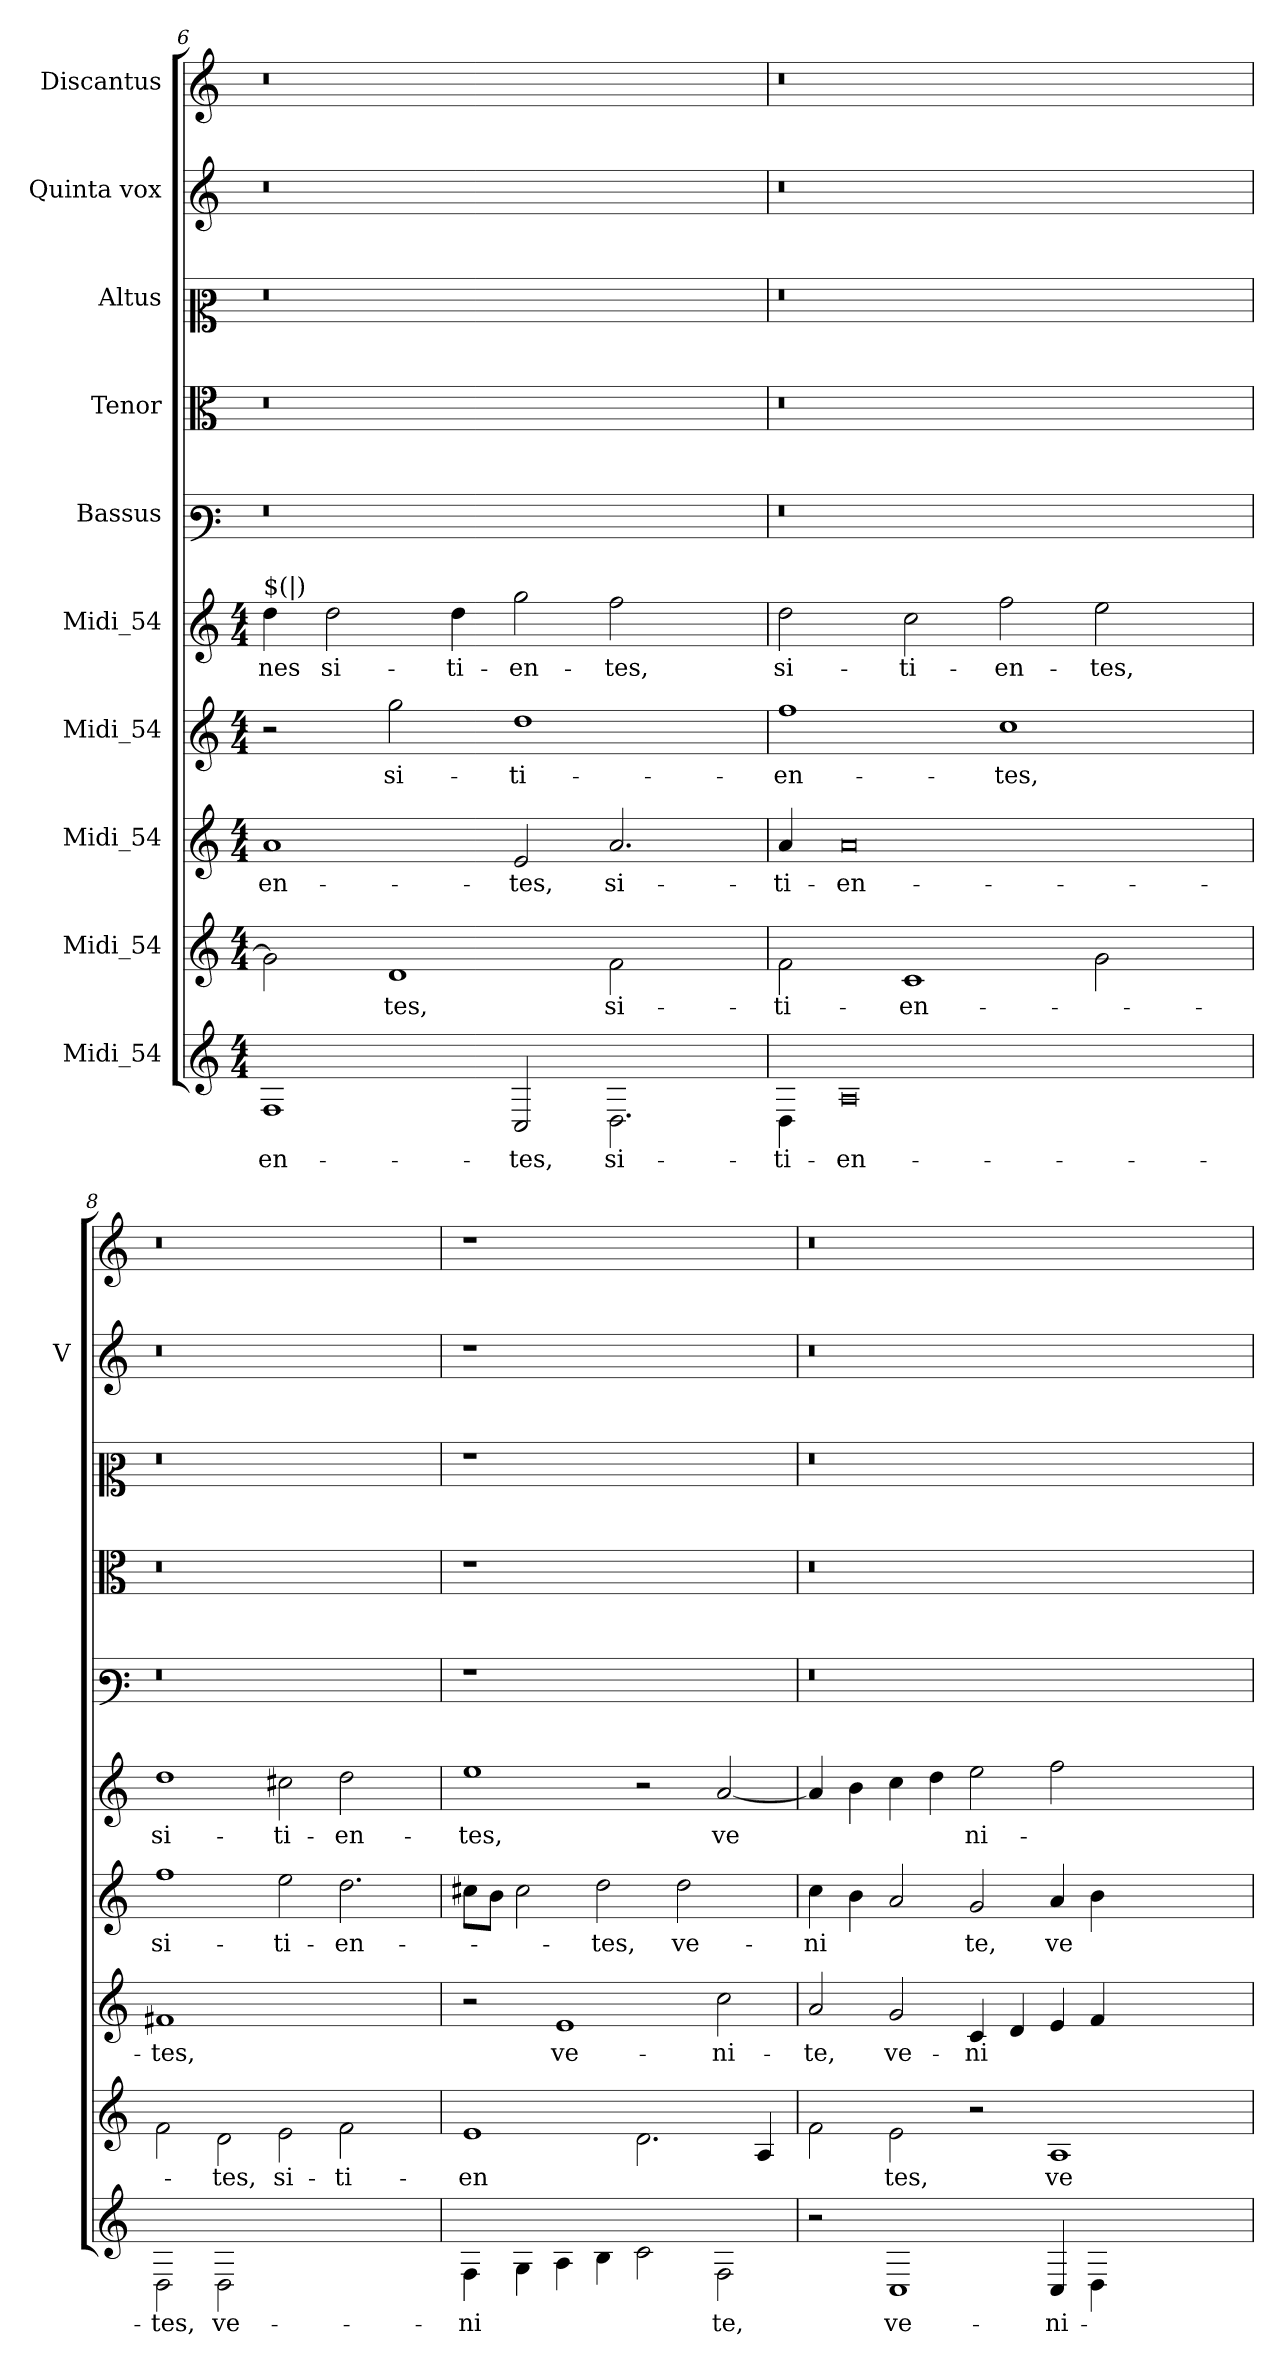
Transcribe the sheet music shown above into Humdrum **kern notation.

**kern	**text	**kern	**text	**kern	**text	**kern	**text	**kern	**text	**kern	**kern	**kern	**kern	**kern
*part10	*part10	*part9	*part9	*part8	*part8	*part7	*part7	*part6	*part6	*part5	*part4	*part3	*part2	*part1
*staff10	*staff10	*staff9	*staff9	*staff8	*staff8	*staff7	*staff7	*staff6	*staff6	*staff5	*staff4	*staff3	*staff2	*staff1
*I"Midi_54	*	*I"Midi_54	*	*I"Midi_54	*	*I"Midi_54	*	*I"Midi_54	*	*I"Bassus	*I"Tenor	*I"Altus	*I"Quinta vox	*I"Discantus
*	*	*	*	*	*	*	*	*	*	*	*	*	*I'V	*
!!LO:PB:g=z
*clefG2	*	*clefG2	*	*clefG2	*	*clefG2	*	*clefG2	*	*clefF3	*clefC3	*clefC2	*clefG2	*clefG2
*k[]	*	*k[]	*	*k[]	*	*k[]	*	*k[]	*	*k[]	*k[]	*k[]	*k[]	*k[]
*M4/4	*	*M4/4	*	*M4/4	*	*M4/4	*	*M4/4	*	*	*	*	*	*
=6	=6	=6	=6	=6	=6	=6	=6	=6	=6	=6	=6	=6	=6	=6
!	!	!	!	!	!	!	!	!LO:TX:a:t=$(|)	!	!	!	!	!	!
!	!LO:LY:b	!	!LO:LY:b	!	!LO:LY:b	!	!	!	!LO:LY:b	!	!	!	!	!
1F	-en-	2g\]	-	1a	-en-	2r	.	4dd\	-nes	0r	0r	0r	0r	0r
!	!	!	!	!	!	!	!	!	!LO:LY:b	!	!	!	!	!
.	.	.	.	.	.	.	.	2dd\	si-	.	.	.	.	.
!	!	!	!LO:LY:b	!	!	!	!LO:LY:b	!	!	!	!	!	!	!
.	.	1d	tes,	.	.	2gg\	si-	.	.	.	.	.	.	.
!	!	!	!	!	!	!	!	!	!LO:LY:b	!	!	!	!	!
.	.	.	.	.	.	.	.	4dd\	-ti-	.	.	.	.	.
!	!LO:LY:b	!	!	!	!LO:LY:b	!	!LO:LY:b	!	!LO:LY:b	!	!	!	!	!
2C/	-tes,	.	.	2e/	-tes,	1dd	-ti-	2gg\	-en-	.	.	.	.	.
!	!LO:LY:b	!	!LO:LY:b	!	!LO:LY:b	!	!	!	!LO:LY:b	!	!	!	!	!
2.D\	si-	2f\	si-	2.a/	si-	.	.	2ff\	-tes,	.	.	.	.	.
.	.	4ryy	.	.	.	4ryy	.	4ryy	.	4ryy	4ryy	4ryy	4ryy	4ryy
=7	=7	=7	=7	=7	=7	=7	=7	=7	=7	=7	=7	=7	=7	=7
!	!LO:LY:b	!	!LO:LY:b	!	!LO:LY:b	!	!LO:LY:b	!	!LO:LY:b	!	!	!	!	!
4D\	-ti-	2f\	-ti-	4a/	-ti-	1ff	-en-	2dd\	si-	0r	0r	0r	0r	0r
!	!LO:LY:b	!	!	!	!LO:LY:b	!	!	!	!	!	!	!	!	!
0A	-en-	.	.	0a	-en-	.	.	.	.	.	.	.	.	.
!	!	!	!LO:LY:b	!	!	!	!	!	!LO:LY:b	!	!	!	!	!
.	.	1c	-en-	.	.	.	.	2cc\	-ti-	.	.	.	.	.
!	!	!	!	!	!	!	!LO:LY:b	!	!LO:LY:b	!	!	!	!	!
.	.	.	.	.	.	1cc	-tes,	2ff\	-en-	.	.	.	.	.
!	!	!	!	!	!	!	!	!	!LO:LY:b	!	!	!	!	!
.	.	2g\	.	.	.	.	.	2ee\	-tes,	.	.	.	.	.
.	.	4ryy	.	.	.	4ryy	.	4ryy	.	4ryy	4ryy	4ryy	4ryy	4ryy
=8	=8	=8	=8	=8	=8	=8	=8	=8	=8	=8	=8	=8	=8	=8
!	!LO:LY:b	!	!	!	!LO:LY:b	!	!LO:LY:b	!	!LO:LY:b	!	!	!	!	!
2D\	-tes,	2f\	.	1f#X	-tes,	1ff	si-	1dd	si-	0r	0r	0r	0r	0r
!	!LO:LY:b	!	!LO:LY:b	!	!	!	!	!	!	!	!	!	!	!
2D\	ve-	2d\	-tes,	.	.	.	.	.	.	.	.	.	.	.
!	!	!	!LO:LY:b	!	!	!	!LO:LY:b	!	!LO:LY:b	!	!	!	!	!
1ryy	.	2e\	si-	1ryy	.	2ee\	-ti-	2cc#X\	-ti-	.	.	.	.	.
!	!	!	!LO:LY:b	!	!	!	!LO:LY:b	!	!LO:LY:b	!	!	!	!	!
.	.	2f\	-ti-	.	.	2.dd\	-en-	2dd\	-en-	.	.	.	.	.
4ryy	.	4ryy	.	4ryy	.	.	.	4ryy	.	4ryy	4ryy	4ryy	4ryy	4ryy
!!LO:PB:g=z
=9	=9	=9	=9	=9	=9	=9	=9	=9	=9	=9	=9	=9	=9	=9
!	!LO:LY:b	!	!LO:LY:b	!	!	!	!	!	!LO:LY:b	!	!	!	!	!
4F\	-ni	1e	-en-	2r	.	8cc#X\L	.	1ee	-tes,	1r	1r	1r	1r	1r
.	.	.	.	.	.	8b\J	.	.	.	.	.	.	.	.
4G\	.	.	.	.	.	2cc#i\	.	.	.	.	.	.	.	.
!	!	!	!	!	!LO:LY:b	!	!	!	!	!	!	!	!	!
4A\	.	.	.	1e	ve-	.	.	.	.	.	.	.	.	.
!	!	!	!	!	!	!	!LO:LY:b	!	!	!	!	!	!	!
4B\	.	.	.	.	.	2dd\	-tes,	.	.	.	.	.	.	.
2c\	.	2.d\	.	.	.	.	.	2r	.	1ryy	1ryy	1ryy	1ryy	1ryy
!	!	!	!	!	!	!	!LO:LY:b	!	!	!	!	!	!	!
.	.	.	.	.	.	2dd\	ve-	.	.	.	.	.	.	.
!	!LO:LY:b	!	!	!	!LO:LY:b	!	!	!	!LO:LY:b	!	!	!	!	!
2F\	te,	.	.	2cc\	-ni-	.	.	[2a/	ve-	.	.	.	.	.
.	.	4A/	.	.	.	4ryy	.	.	.	.	.	.	.	.
!!LO:PB:g=z
=10	=10	=10	=10	=10	=10	=10	=10	=10	=10	=10	=10	=10	=10	=10
!	!	!	!LO:LY:b	!	!LO:LY:b	!	!LO:LY:b	!	!LO:LY:b	!	!	!	!	!
2r	.	2f\	--	2a/	-te,	4cc\	-ni	4a/]	--	0.r	0.r	0.r	0.r	0.r
!	!	!	!	!	!	!	!LO:LY:b	!	!	!	!	!	!	!
.	.	.	.	.	.	4b\	-	4b\	.	.	.	.	.	.
!	!LO:LY:b	!	!LO:LY:b	!	!LO:LY:b	!	!	!	!	!	!	!	!	!
1C	ve-	2e\	tes,	2g/	ve-	2a/	.	4cc\	.	.	.	.	.	.
.	.	.	.	.	.	.	.	4dd\	.	.	.	.	.	.
!	!	!	!	!	!LO:LY:b	!	!LO:LY:b	!	!LO:LY:b	!	!	!	!	!
.	.	2r	.	4c/	-ni	2g/	te,	2ee\	ni-	.	.	.	.	.
.	.	.	.	4d/	.	.	.	.	.	.	.	.	.	.
!	!LO:LY:b	!	!LO:LY:b	!	!	!	!LO:LY:b	!	!	!	!	!	!	!
4C/	-ni-	1A	ve-	4e/	.	4a/	ve	2ff\	.	.	.	.	.	.
4D\	.	.	.	4f/	.	4b\	.	.	.	.	.	.	.	.
2ryy	.	.	.	2ryy	.	2ryy	.	2ryy	.	.	.	.	.	.
2ryy	.	2ryy	.	2ryy	.	2ryy	.	2ryy	.	.	.	.	.	.
=	=	=	=	=	=	=	=	=	=	=	=	=	=	=
*-	*-	*-	*-	*-	*-	*-	*-	*-	*-	*-	*-	*-	*-	*-
